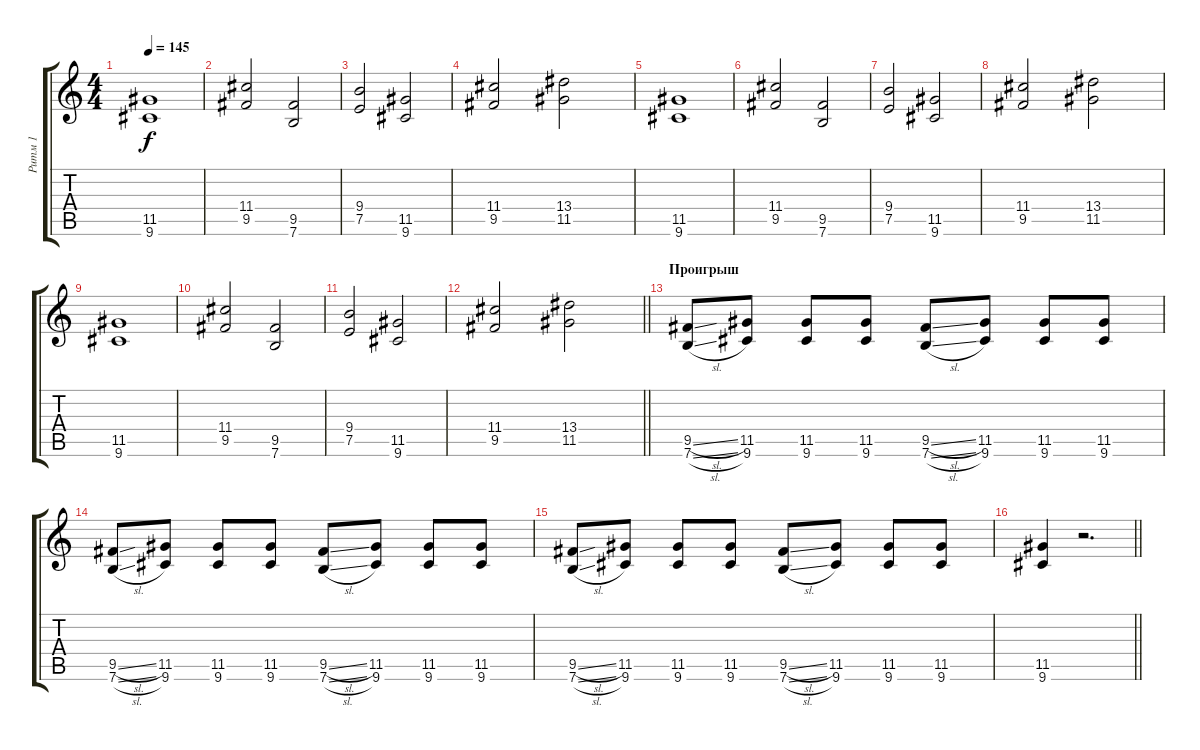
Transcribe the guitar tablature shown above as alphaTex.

\track ("Ритм 1" "Ритм 1") {instrument distortionguitar}
\staff {score tabs}
\tuning (E4 B3 G3 D3 A2 E2) {hide}
\ts (4 4)
\tempo 145
\clef g2
\ks c
(11.5 9.6).1{dy f} |
(11.4 9.5).2 (9.5 7.6).2 |
(9.4 7.5).2 (11.5 9.6).2 |
(11.4 9.5).2 (13.4 11.5).2 |
(11.5 9.6).1 |
(11.4 9.5).2 (9.5 7.6).2 |
(9.4 7.5).2 (11.5 9.6).2 |
(11.4 9.5).2 (13.4 11.5).2 |
(11.5 9.6).1 |
(11.4 9.5).2 (9.5 7.6).2 |
(9.4 7.5).2 (11.5 9.6).2 |
\barLineRight lightlight
(11.4 9.5).2 (13.4 11.5).2 |
\section ("" "Проигрыш")
(9.5{sl} 7.6{sl}).8 (11.5 9.6).8 (11.5 9.6).8 (11.5 9.6).8 (9.5{sl} 7.6{sl}).8 (11.5 9.6).8 (11.5 9.6).8 (11.5 9.6).8 |
(9.5{sl} 7.6{sl}).8 (11.5 9.6).8 (11.5 9.6).8 (11.5 9.6).8 (9.5{sl} 7.6{sl}).8 (11.5 9.6).8 (11.5 9.6).8 (11.5 9.6).8 |
(9.5{sl} 7.6{sl}).8 (11.5 9.6).8 (11.5 9.6).8 (11.5 9.6).8 (9.5{sl} 7.6{sl}).8 (11.5 9.6).8 (11.5 9.6).8 (11.5 9.6).8 |
\barLineRight lightlight
(11.5 9.6).4 r.2{d}
